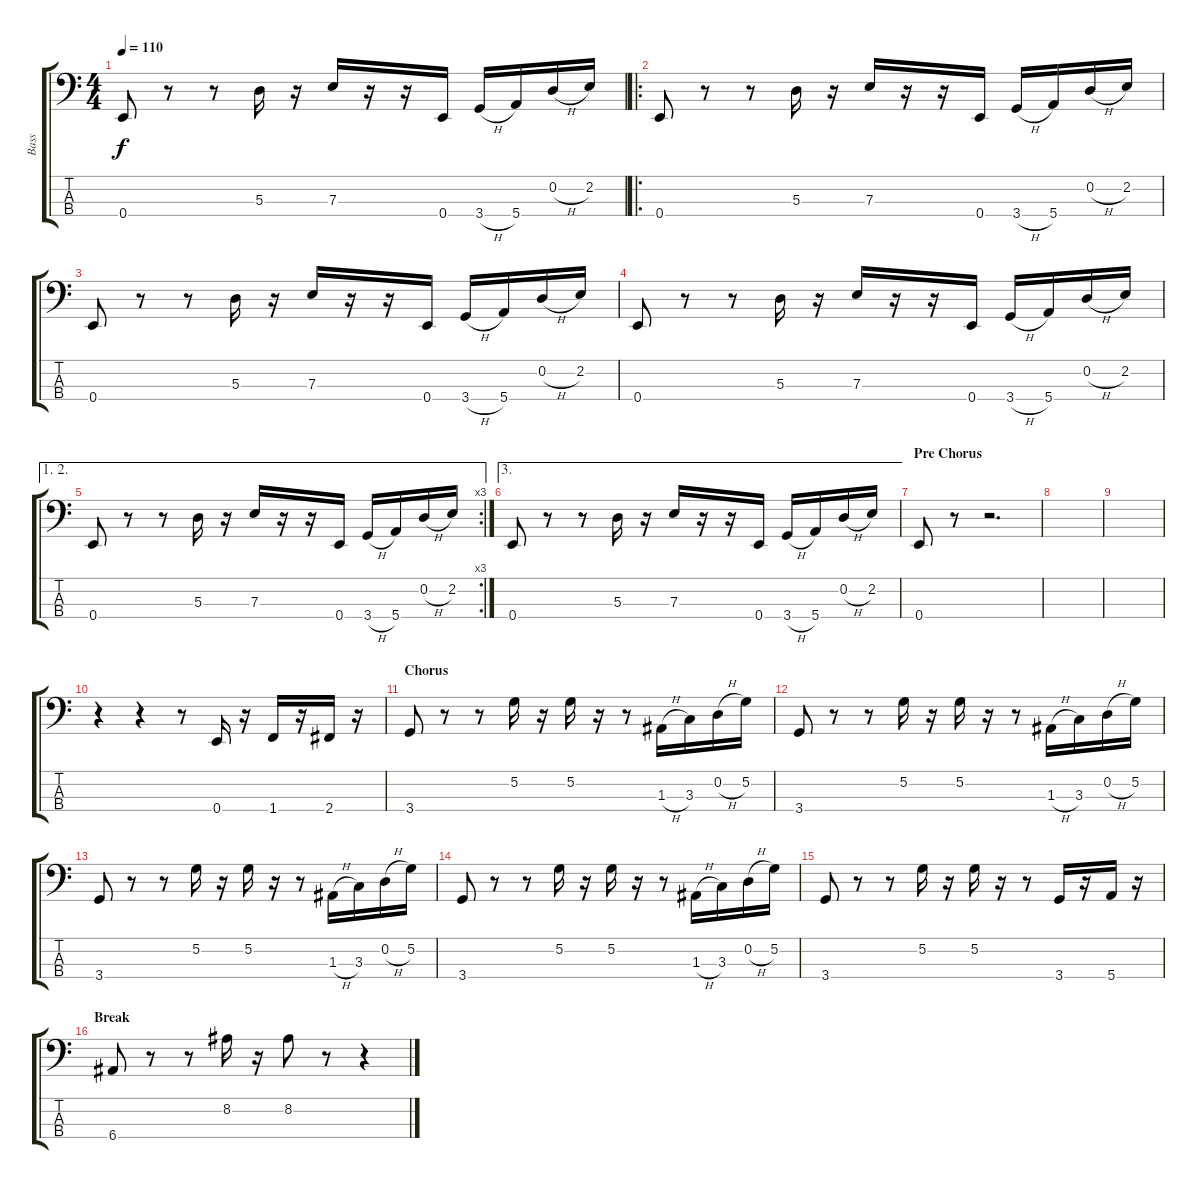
\track ("Bass" "Bass") {instrument electricbassfinger}
\staff {score tabs}
\tuning (G2 D2 A1 E1) {hide}
\ts (4 4)
\tempo 110
\clef f4
\ks c
0.4.8{dy f} r.8 r.8 5.3.16 r.16 7.3.16 r.16 r.16 0.4.16 3.4{h}.16 5.4.16 0.2{h}.16 2.2.16 |
\ro
0.4.8 r.8 r.8 5.3.16 r.16 7.3.16 r.16 r.16 0.4.16 3.4{h}.16 5.4.16 0.2{h}.16 2.2.16 |
0.4.8 r.8 r.8 5.3.16 r.16 7.3.16 r.16 r.16 0.4.16 3.4{h}.16 5.4.16 0.2{h}.16 2.2.16 |
0.4.8 r.8 r.8 5.3.16 r.16 7.3.16 r.16 r.16 0.4.16 3.4{h}.16 5.4.16 0.2{h}.16 2.2.16 |
\ae (1 2)
\rc 3
0.4.8 r.8 r.8 5.3.16 r.16 7.3.16 r.16 r.16 0.4.16 3.4{h}.16 5.4.16 0.2{h}.16 2.2.16 |
\ae 3
0.4.8 r.8 r.8 5.3.16 r.16 7.3.16 r.16 r.16 0.4.16 3.4{h}.16 5.4.16 0.2{h}.16 2.2.16 |
\section ("" "Pre Chorus")
0.4.8 r.8 r.2{d} |
|
|
r.4 r.4 r.8 0.4.16 r.16 1.4.16 r.16 2.4.16 r.16 |
\section ("" "Chorus")
3.4.8 r.8 r.8 5.2.16 r.16 5.2.16 r.16 r.8 1.3{h}.16 3.3.16 0.2{h}.16 5.2.16 |
3.4.8 r.8 r.8 5.2.16 r.16 5.2.16 r.16 r.8 1.3{h}.16 3.3.16 0.2{h}.16 5.2.16 |
3.4.8 r.8 r.8 5.2.16 r.16 5.2.16 r.16 r.8 1.3{h}.16 3.3.16 0.2{h}.16 5.2.16 |
3.4.8 r.8 r.8 5.2.16 r.16 5.2.16 r.16 r.8 1.3{h}.16 3.3.16 0.2{h}.16 5.2.16 |
3.4.8 r.8 r.8 5.2.16 r.16 5.2.16 r.16 r.8 3.4.16 r.16 5.4.16 r.16 |
\section ("" "Break")
6.4.8 r.8 r.8 8.2.16 r.16 8.2.8 r.8 r.4
